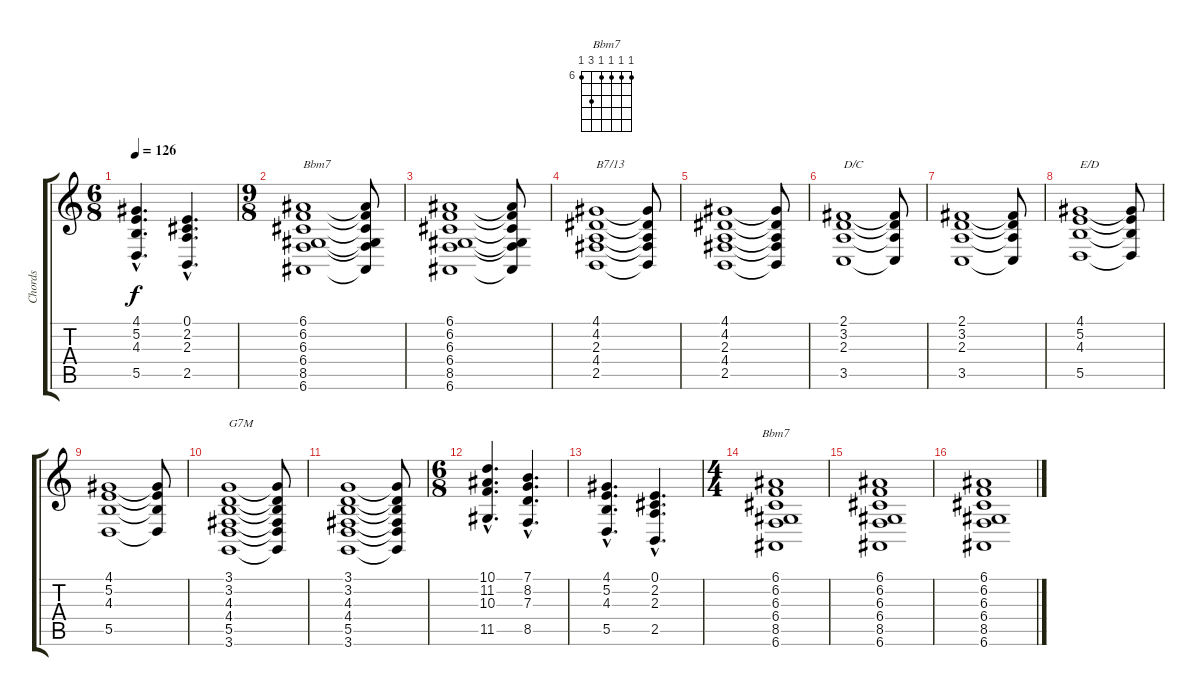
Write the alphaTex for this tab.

\track ("Chords" "Chords") {instrument pad7halo}
\staff {score tabs}
\tuning (E4 B3 G3 D3 A2 E2) {hide}
\chord ("Bbm7" 6 6 6 6 8 6) {firstfret 6}
\ts (6 8)
\tempo 126
\clef g2
\ks c
(4.1{hac} 5.2{hac} 4.3{hac} 5.5{hac}).4{d dy f} (0.1{hac} 2.2{hac} 2.3{hac} 2.5{hac}).4{d} |
\ts (9 8)
(6.1 6.2 6.3 6.4 8.5 6.6).1{txt "Bbm7"} (6.1{t} 6.2{t} 6.3{t} 6.4{t} 8.5{t} 6.6{t}).8 |
(6.1 6.2 6.3 6.4 8.5 6.6).1 (6.1{t} 6.2{t} 6.3{t} 6.4{t} 8.5{t} 6.6{t}).8 |
(4.1 4.2 2.3 4.4 2.5).1{txt "B7/13"} (4.1{t} 4.2{t} 2.3{t} 4.4{t} 2.5{t}).8 |
(4.1 4.2 2.3 4.4 2.5).1 (4.1{t} 4.2{t} 2.3{t} 4.4{t} 2.5{t}).8 |
(2.1 3.2 2.3 3.5).1{txt "D/C"} (2.1{t} 3.2{t} 2.3{t} 3.5{t}).8 |
(2.1 3.2 2.3 3.5).1 (2.1{t} 3.2{t} 2.3{t} 3.5{t}).8 |
(4.1 5.2 4.3 5.5).1{txt "E/D"} (4.1{t} 5.2{t} 4.3{t} 5.5{t}).8 |
(4.1 5.2 4.3 5.5).1 (4.1{t} 5.2{t} 4.3{t} 5.5{t}).8 |
(3.1 3.2 4.3 4.4 5.5 3.6).1{txt "G7M"} (3.1{t} 3.2{t} 4.3{t} 4.4{t} 5.5{t} 3.6{t}).8 |
(3.1 3.2 4.3 4.4 5.5 3.6).1 (3.1{t} 3.2{t} 4.3{t} 4.4{t} 5.5{t} 3.6{t}).8 |
\ts (6 8)
(10.1{hac} 11.2{hac} 10.3{hac} 11.5{hac}).4{d} (7.1{hac} 8.2{hac} 7.3{hac} 8.5{hac}).4{d} |
(4.1{hac} 5.2{hac} 4.3{hac} 5.5{hac}).4{d} (0.1{hac} 2.2{hac} 2.3{hac} 2.5{hac}).4{d} |
\ts (4 4)
(6.1 6.2 6.3 6.4 8.5 6.6).1{ch "Bbm7"} |
(6.1 6.2 6.3 6.4 8.5 6.6).1 |
(6.1 6.2 6.3 6.4 8.5 6.6).1
